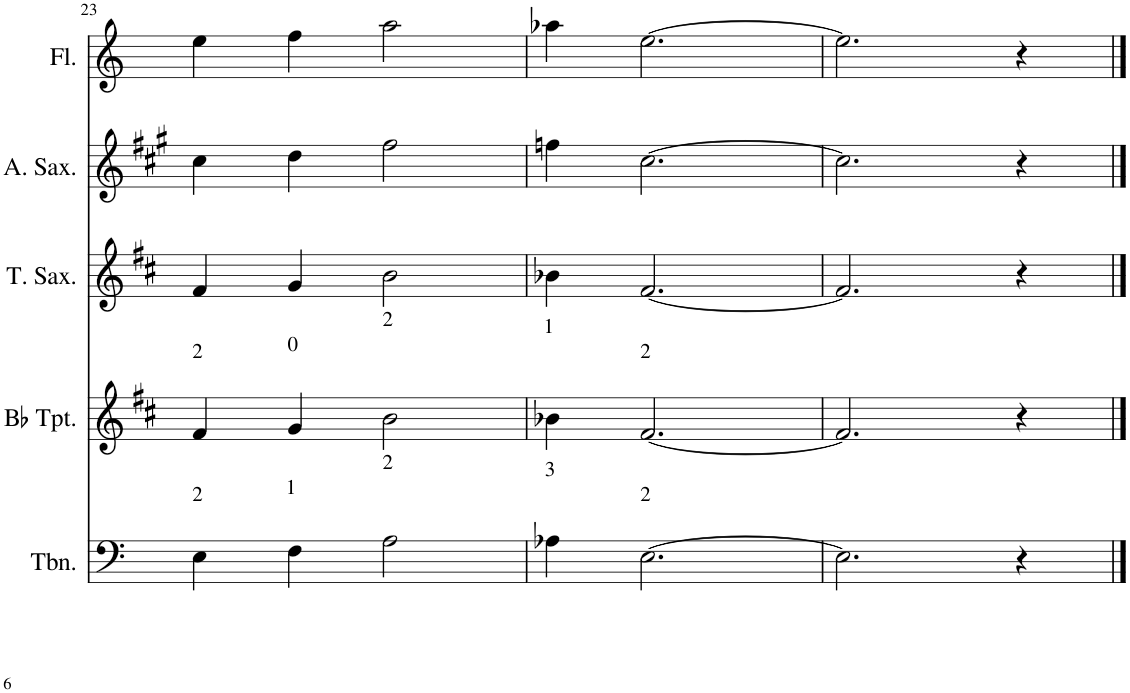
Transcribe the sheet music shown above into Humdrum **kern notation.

**kern	**kern	**kern	**kern	**kern
*part5	*part4	*part3	*part2	*part1
*staff5	*staff4	*staff3	*staff2	*staff1
*I"Trombone	*I"Bb Trumpet	*I"Tenor Saxophone	*I"Alto Saxophone	*I"Flute
*I'Tbn.	*I'Bb Tpt.	*I'T. Sax.	*I'A. Sax.	*I'Fl.
!!LO:PB:g=z
*clefF4	*clefG2	*clefG2	*clefG2	*clefG2
*	*Trd1c2	*Trd8c14	*Trd5c9	*
*k[]	*k[f#c#]	*k[f#c#]	*k[f#c#g#]	*k[]
*M4/4	*M4/4	*M4/4	*M4/4	*M4/4
*met(c)	*met(c)	*met(c)	*met(c)	*met(c)
=23	=23	=23	=23	=23
!	!LO:TX:a:t=2	!	!	!
!LO:TX:a:t=2	!	!	!	!
4E\	4f#/	4f#/	4cc#\	4ee\
!	!LO:TX:a:t=0	!	!	!
!LO:TX:a:t=1	!	!	!	!
4F\	4g/	4g/	4dd\	4ff\
!	!LO:TX:a:t=2	!	!	!
!LO:TX:a:t=2	!	!	!	!
2A\	2b\	2b\	2ff#\	2aa\
=24	=24	=24	=24	=24
!	!LO:TX:a:t=1	!	!	!
!LO:TX:a:t=3	!	!	!	!
4A-X\	4b-X\	4b-X\	4ffn\	4aa-X\
!	!LO:TX:a:t=2	!	!	!
!LO:TX:a:t=2	!	!	!	!
[2.E\	[2.f#/	[2.f#/	[2.cc#\	[2.ee\
=25	=25	=25	=25	=25
2.E\]	2.f#/]	2.f#/]	2.cc#\]	2.ee\]
4r	4r	4r	4r	4r
==	==	==	==	==
*-	*-	*-	*-	*-
